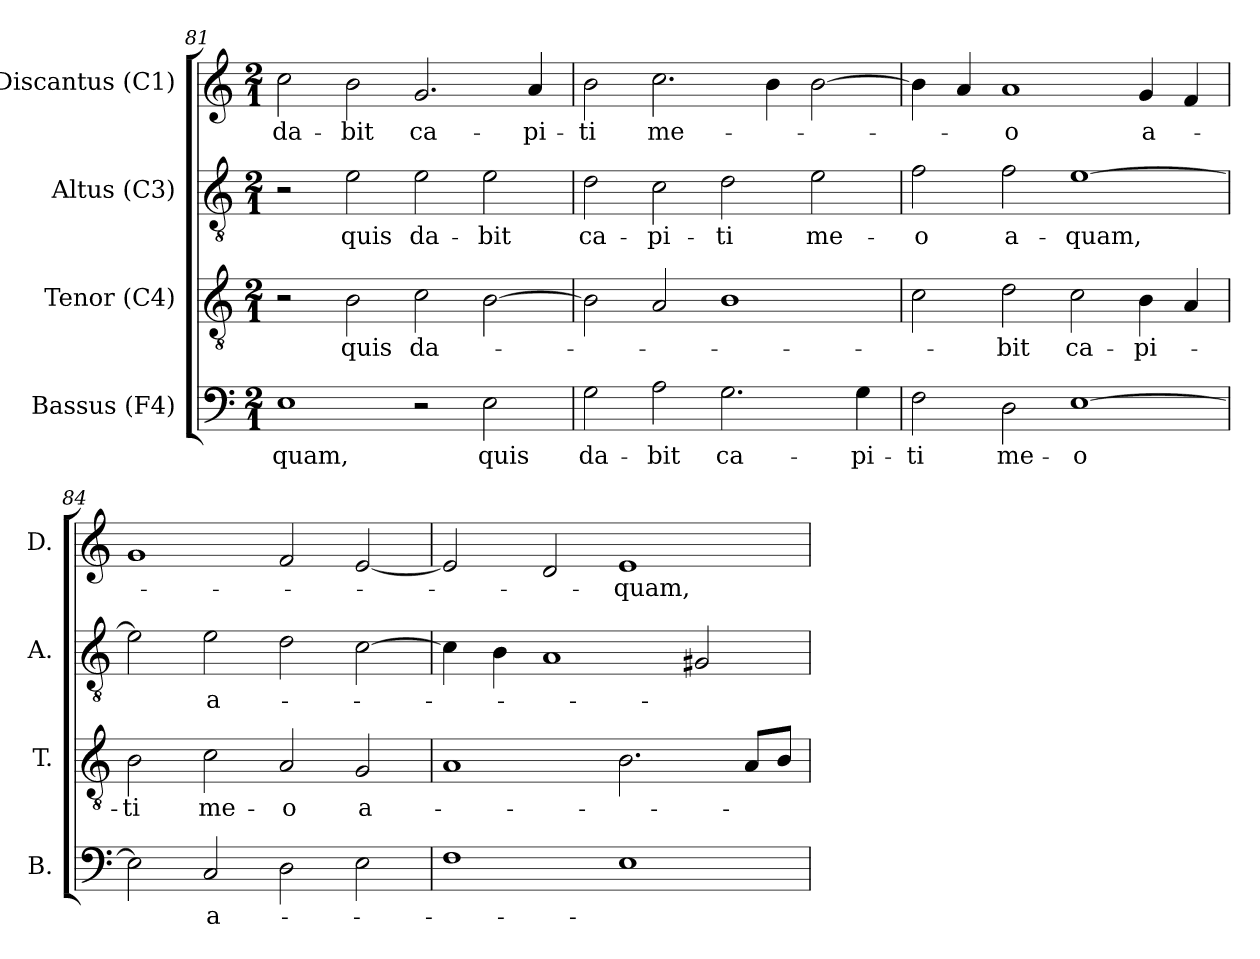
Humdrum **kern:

**kern	**text	**kern	**text	**kern	**text	**kern	**text
*part4	*part4	*part3	*part3	*part2	*part2	*part1	*part1
*staff4	*staff4	*staff3	*staff3	*staff2	*staff2	*staff1	*staff1
*I"Bassus (F4)	*	*I"Tenor (C4)	*	*I"Altus (C3)	*	*I"Discantus (C1)	*
*I'B.	*	*I'T.	*	*I'A.	*	*I'D.	*
*clefF4	*	*clefGv2	*	*clefGv2	*	*clefG2	*
*	*	*ITrd7c12	*	*ITrd7c12	*	*	*
*k[]	*	*k[]	*	*k[]	*	*k[]	*
*C:	*	*C:	*	*C:	*	*C:	*
*M2/1	*	*M2/1	*	*M2/1	*	*M2/1	*
=81	=81	=81	=81	=81	=81	=81	=81
!	!LO:LY:b:color=#000000	!	!	!	!	!	!
!	!	!	!	!	!	!	!LO:LY:b:color=#000000
1Ei	-quam,	2r	.	2r	.	2cci\	da-
!	!	!	!LO:LY:b:color=#000000	!	!	!	!
!	!	!	!	!	!LO:LY:b:color=#000000	!	!
!	!	!	!	!	!	!	!LO:LY:b:color=#000000
.	.	2BBi\	quis	2Ei\	quis	2bi\	-bit
!	!	!	!LO:LY:b:color=#000000	!	!	!	!
!	!	!	!	!	!LO:LY:b:color=#000000	!	!
!	!	!	!	!	!	!	!LO:LY:b:color=#000000
2r	.	2Ci\	da-	2Ei\	da-	2.gi/	ca-
!	!LO:LY:b:color=#000000	!	!	!	!	!	!
!	!	!	!	!	!LO:LY:b:color=#000000	!	!
2Ei\	quis	[2BBi\	.	2Ei\	-bit	.	.
!	!	!	!	!	!	!	!LO:LY:b:color=#000000
.	.	.	.	.	.	4ai/	-pi-
=82	=82	=82	=82	=82	=82	=82	=82
!	!LO:LY:b:color=#000000	!	!	!	!	!	!
!	!	!	!	!	!LO:LY:b:color=#000000	!	!
!	!	!	!	!	!	!	!LO:LY:b:color=#000000
2Gi\	da-	2BBi\]	.	2Di\	ca-	2bi\	-ti
!	!LO:LY:b:color=#000000	!	!	!	!	!	!
!	!	!	!	!	!LO:LY:b:color=#000000	!	!
!	!	!	!	!	!	!	!LO:LY:b:color=#000000
2Ai\	-bit	2AAi/	.	2Ci\	-pi-	2.cci\	me-
!	!LO:LY:b:color=#000000	!	!	!	!	!	!
!	!	!	!	!	!LO:LY:b:color=#000000	!	!
2.Gi\	ca-	1BBi	.	2Di\	-ti	.	.
.	.	.	.	.	.	4bi\	.
!	!	!	!	!	!LO:LY:b:color=#000000	!	!
.	.	.	.	2Ei\	me-	[2bi\	.
!	!LO:LY:b:color=#000000	!	!	!	!	!	!
4Gi\	-pi-	.	.	.	.	.	.
!!LO:LB:g=z
=83	=83	=83	=83	=83	=83	=83	=83
!	!LO:LY:b:color=#000000	!	!	!	!	!	!
!	!	!	!	!	!LO:LY:b:color=#000000	!	!
2Fi\	-ti	2Ci\	.	2Fi\	-o	4bi\]	.
.	.	.	.	.	.	4ai/	.
!	!LO:LY:b:color=#000000	!	!	!	!	!	!
!	!	!	!LO:LY:b:color=#000000	!	!	!	!
!	!	!	!	!	!LO:LY:b:color=#000000	!	!
!	!	!	!	!	!	!	!LO:LY:b:color=#000000
2Di\	me-	2Di\	-bit	2Fi\	a-	1ai	-o
!	!LO:LY:b:color=#000000	!	!	!	!	!	!
!	!	!	!LO:LY:b:color=#000000	!	!	!	!
!	!	!	!	!	!LO:LY:b:color=#000000	!	!
[1Ei	-o	2Ci\	ca-	[1Ei	-quam,	.	.
!	!	!	!LO:LY:b:color=#000000	!	!	!	!
!	!	!	!	!	!	!	!LO:LY:b:color=#000000
.	.	4BBi\	-pi-	.	.	4gi/	a-
.	.	4AAi/	.	.	.	4fi/	.
=84	=84	=84	=84	=84	=84	=84	=84
!	!	!	!LO:LY:b:color=#000000	!	!	!	!
2Ei\]	.	2BBi\	-ti	2Ei\]	.	1gi	.
!	!LO:LY:b:color=#000000	!	!	!	!	!	!
!	!	!	!LO:LY:b:color=#000000	!	!	!	!
!	!	!	!	!	!LO:LY:b:color=#000000	!	!
2Ci/	a-	2Ci\	me-	2Ei\	a-	.	.
!	!	!	!LO:LY:b:color=#000000	!	!	!	!
2Di\	.	2AAi/	-o	2Di\	.	2fi/	.
!	!	!	!LO:LY:b:color=#000000	!	!	!	!
2Ei\	.	2GGi/	a-	[2Ci\	.	[2ei/	.
=85	=85	=85	=85	=85	=85	=85	=85
1Fi	.	1AAi	.	4Ci\]	.	2ei/]	.
.	.	.	.	4BBi\	.	.	.
.	.	.	.	1AAi	.	2di/	.
!	!	!	!	!	!	!	!LO:LY:b:color=#000000
1Ei	.	2.BBi\	.	.	.	1ei	-quam,
.	.	.	.	2GG#i/	.	.	.
.	.	8AAi/L	.	.	.	.	.
.	.	8BBi/J	.	.	.	.	.
=	=	=	=	=	=	=	=
*-	*-	*-	*-	*-	*-	*-	*-
